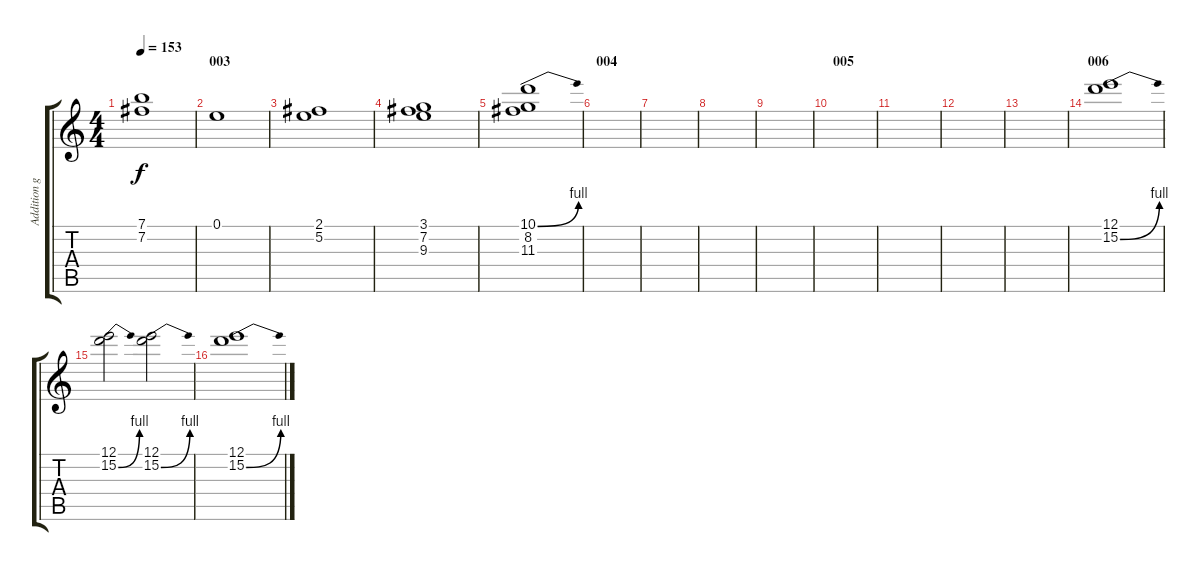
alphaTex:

\track ("Addition guit" "Addition g") {instrument distortionguitar}
\staff {score tabs}
\tuning (E4 B3 G3 D3 A2 E2) {hide}
\ts (4 4)
\tempo 153
\clef g2
\ks c
(7.1{t} 7.2{t}).1{dy f} |
\section ("" "003")
0.1.1 |
(2.1 5.2).1 |
(3.1 7.2 9.3).1 |
(10.1{be (bend 0 0 60 4)} 8.2 11.3).1 |
\section ("" "004")
|
|
|
|
\section ("" "005")
|
|
|
|
\section ("" "006")
(12.1 15.2{be (bend 0 0 60 4)}).1 |
(12.1 15.2{be (bend 0 0 60 4)}).2 (12.1 15.2{be (bend 0 0 60 4)}).2 |
(12.1 15.2{be (bend 0 0 60 4)}).1
